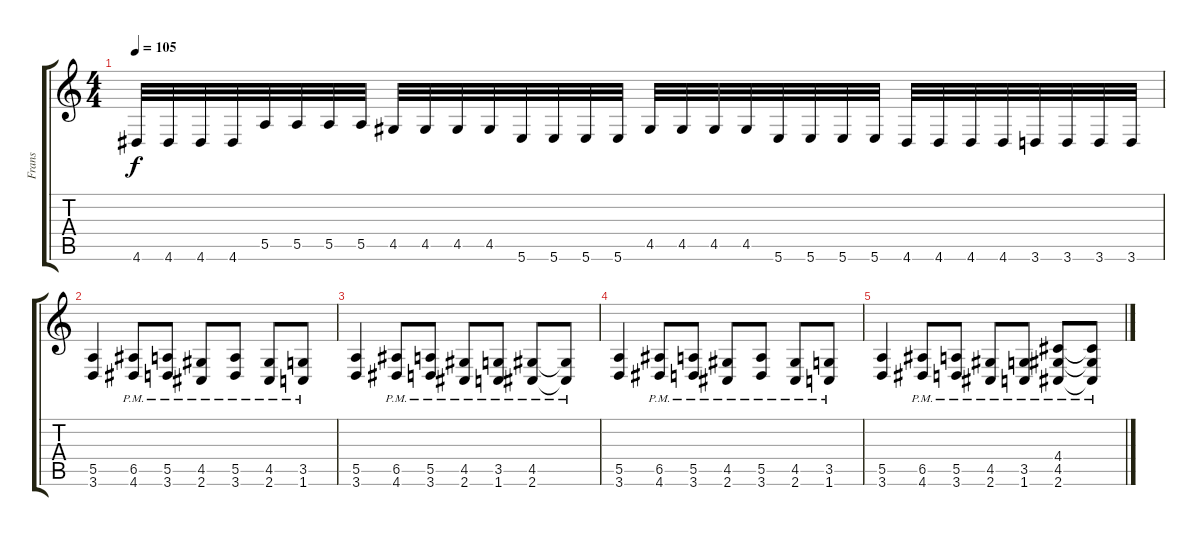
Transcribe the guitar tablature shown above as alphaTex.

\track ("Frans" "Frans") {instrument distortionguitar}
\staff {score tabs}
\tuning (B3 Gb3 D3 A2 E2 B1) {hide}
\ts (4 4)
\tempo 105
\clef g2
\ks c
4.6.32{dy f} 4.6.32 4.6.32 4.6.32 5.5.32 5.5.32 5.5.32 5.5.32 4.5.32 4.5.32 4.5.32 4.5.32 5.6.32 5.6.32 5.6.32 5.6.32 4.5.32 4.5.32 4.5.32 4.5.32 5.6.32 5.6.32 5.6.32 5.6.32 4.6.32 4.6.32 4.6.32 4.6.32 3.6.32 3.6.32 3.6.32 3.6.32 |
(5.5 3.6).4 (6.5{pm} 4.6).8 (5.5{pm} 3.6{pm}).8 (4.5{pm} 2.6{pm}).8 (5.5{pm} 3.6{pm}).8 (4.5{pm} 2.6{pm}).8 (3.5{pm} 1.6{pm}).8 |
(5.5 3.6).4 (6.5{pm} 4.6).8 (5.5{pm} 3.6{pm}).8 (4.5{pm} 2.6{pm}).8 (3.5{pm} 1.6{pm}).8 (4.5 2.6{pm}).8 (4.5{pm t} 2.6{pm t}).8 |
(5.5 3.6).4 (6.5{pm} 4.6).8 (5.5{pm} 3.6{pm}).8 (4.5{pm} 2.6{pm}).8 (5.5{pm} 3.6{pm}).8 (4.5{pm} 2.6{pm}).8 (3.5{pm} 1.6{pm}).8 |
(5.5 3.6).4 (6.5{pm} 4.6).8 (5.5{pm} 3.6{pm}).8 (4.5{pm} 2.6{pm}).8 (3.5{pm} 1.6{pm}).8 (4.4 4.5 2.6{pm}).8 (4.4{pm t} 4.5{pm t} 2.6{pm t}).8
